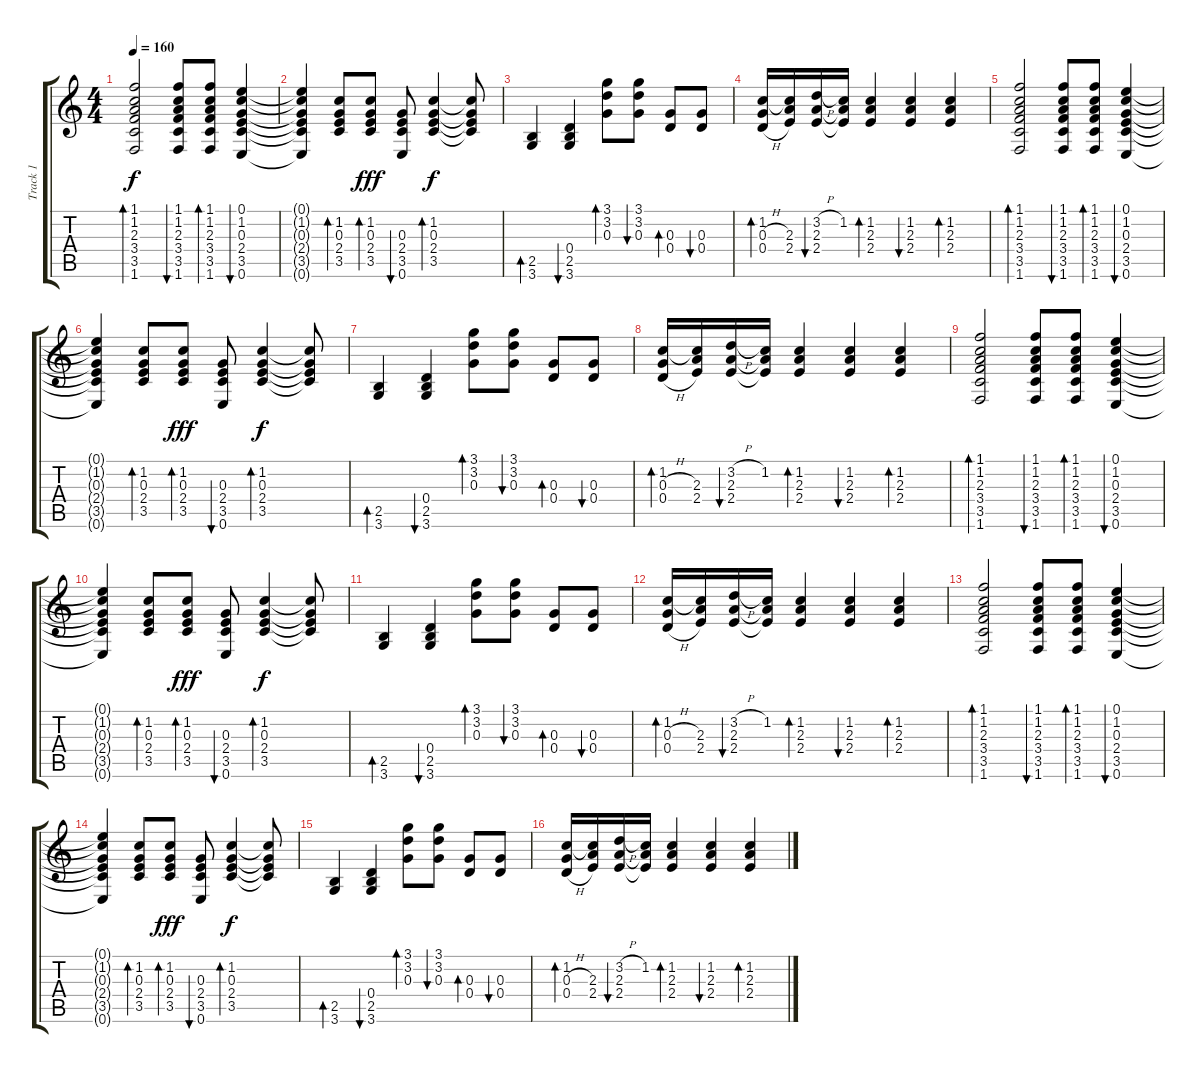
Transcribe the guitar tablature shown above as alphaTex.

\track ("Track 1" "Track 1") {solo instrument acousticguitarsteel}
\staff {score tabs}
\tuning (E4 B3 G3 D3 A2 E2) {hide}
\ts (4 4)
\tempo 160
\clef g2
\ks c
(1.1 1.2 2.3 3.4 3.5 1.6).2{bd 60 dy f} (1.1 1.2 2.3 3.4 3.5 1.6).8{bu 60} (1.1 1.2 2.3 3.4 3.5 1.6).8{bd 60} (0.1 1.2 0.3 2.4 3.5 0.6).4{bu 60} |
(0.1{t} 1.2{t} 0.3{t} 2.4{t} 3.5{t} 0.6{t}).4 (1.2 0.3 2.4 3.5).8{bd 60} (1.2 0.3 2.4 3.5).8{bd 60 dy fff} (0.3 2.4 3.5 0.6).8{bu 60} (1.2 0.3 2.4 3.5).4{bd 60 dy f} (1.2{t} 0.3{t} 2.4{t} 3.5{t}).8 |
(2.5 3.6).4{bd 30} (0.4 2.5 3.6).4{bu 30} (3.1 3.2 0.3).8{bd 30} (3.1 3.2 0.3).8{bu 30} (0.3 0.4).8{bd 30} (0.3 0.4).8{bu 30} |
(1.2 0.3{h} 0.4{h}).16{bd 30} (1.2{t} 2.3 2.4).16 (3.2{h} 2.3 2.4).16{bu 30} (1.2 2.3{t} 2.4{t}).16 (1.2 2.3 2.4).4{bd 30} (1.2 2.3 2.4).4{bu 30} (1.2 2.3 2.4).4{bd 30} |
(1.1 1.2 2.3 3.4 3.5 1.6).2{bd 60} (1.1 1.2 2.3 3.4 3.5 1.6).8{bu 60} (1.1 1.2 2.3 3.4 3.5 1.6).8{bd 60} (0.1 1.2 0.3 2.4 3.5 0.6).4{bu 60} |
(0.1{t} 1.2{t} 0.3{t} 2.4{t} 3.5{t} 0.6{t}).4 (1.2 0.3 2.4 3.5).8{bd 60} (1.2 0.3 2.4 3.5).8{bd 60 dy fff} (0.3 2.4 3.5 0.6).8{bu 60} (1.2 0.3 2.4 3.5).4{bd 60 dy f} (1.2{t} 0.3{t} 2.4{t} 3.5{t}).8 |
(2.5 3.6).4{bd 30} (0.4 2.5 3.6).4{bu 30} (3.1 3.2 0.3).8{bd 30} (3.1 3.2 0.3).8{bu 30} (0.3 0.4).8{bd 30} (0.3 0.4).8{bu 30} |
(1.2 0.3{h} 0.4{h}).16{bd 30} (1.2{t} 2.3 2.4).16 (3.2{h} 2.3 2.4).16{bu 30} (1.2 2.3{t} 2.4{t}).16 (1.2 2.3 2.4).4{bd 30} (1.2 2.3 2.4).4{bu 30} (1.2 2.3 2.4).4{bd 30} |
(1.1 1.2 2.3 3.4 3.5 1.6).2{bd 60} (1.1 1.2 2.3 3.4 3.5 1.6).8{bu 60} (1.1 1.2 2.3 3.4 3.5 1.6).8{bd 60} (0.1 1.2 0.3 2.4 3.5 0.6).4{bu 60} |
(0.1{t} 1.2{t} 0.3{t} 2.4{t} 3.5{t} 0.6{t}).4 (1.2 0.3 2.4 3.5).8{bd 60} (1.2 0.3 2.4 3.5).8{bd 60 dy fff} (0.3 2.4 3.5 0.6).8{bu 60} (1.2 0.3 2.4 3.5).4{bd 60 dy f} (1.2{t} 0.3{t} 2.4{t} 3.5{t}).8 |
(2.5 3.6).4{bd 30} (0.4 2.5 3.6).4{bu 30} (3.1 3.2 0.3).8{bd 30} (3.1 3.2 0.3).8{bu 30} (0.3 0.4).8{bd 30} (0.3 0.4).8{bu 30} |
(1.2 0.3{h} 0.4{h}).16{bd 30} (1.2{t} 2.3 2.4).16 (3.2{h} 2.3 2.4).16{bu 30} (1.2 2.3{t} 2.4{t}).16 (1.2 2.3 2.4).4{bd 30} (1.2 2.3 2.4).4{bu 30} (1.2 2.3 2.4).4{bd 30} |
(1.1 1.2 2.3 3.4 3.5 1.6).2{bd 60} (1.1 1.2 2.3 3.4 3.5 1.6).8{bu 60} (1.1 1.2 2.3 3.4 3.5 1.6).8{bd 60} (0.1 1.2 0.3 2.4 3.5 0.6).4{bu 60} |
(0.1{t} 1.2{t} 0.3{t} 2.4{t} 3.5{t} 0.6{t}).4 (1.2 0.3 2.4 3.5).8{bd 60} (1.2 0.3 2.4 3.5).8{bd 60 dy fff} (0.3 2.4 3.5 0.6).8{bu 60} (1.2 0.3 2.4 3.5).4{bd 60 dy f} (1.2{t} 0.3{t} 2.4{t} 3.5{t}).8 |
(2.5 3.6).4{bd 30} (0.4 2.5 3.6).4{bu 30} (3.1 3.2 0.3).8{bd 30} (3.1 3.2 0.3).8{bu 30} (0.3 0.4).8{bd 30} (0.3 0.4).8{bu 30} |
(1.2 0.3{h} 0.4{h}).16{bd 30} (1.2{t} 2.3 2.4).16 (3.2{h} 2.3 2.4).16{bu 30} (1.2 2.3{t} 2.4{t}).16 (1.2 2.3 2.4).4{bd 30} (1.2 2.3 2.4).4{bu 30} (1.2 2.3 2.4).4{bd 30}
